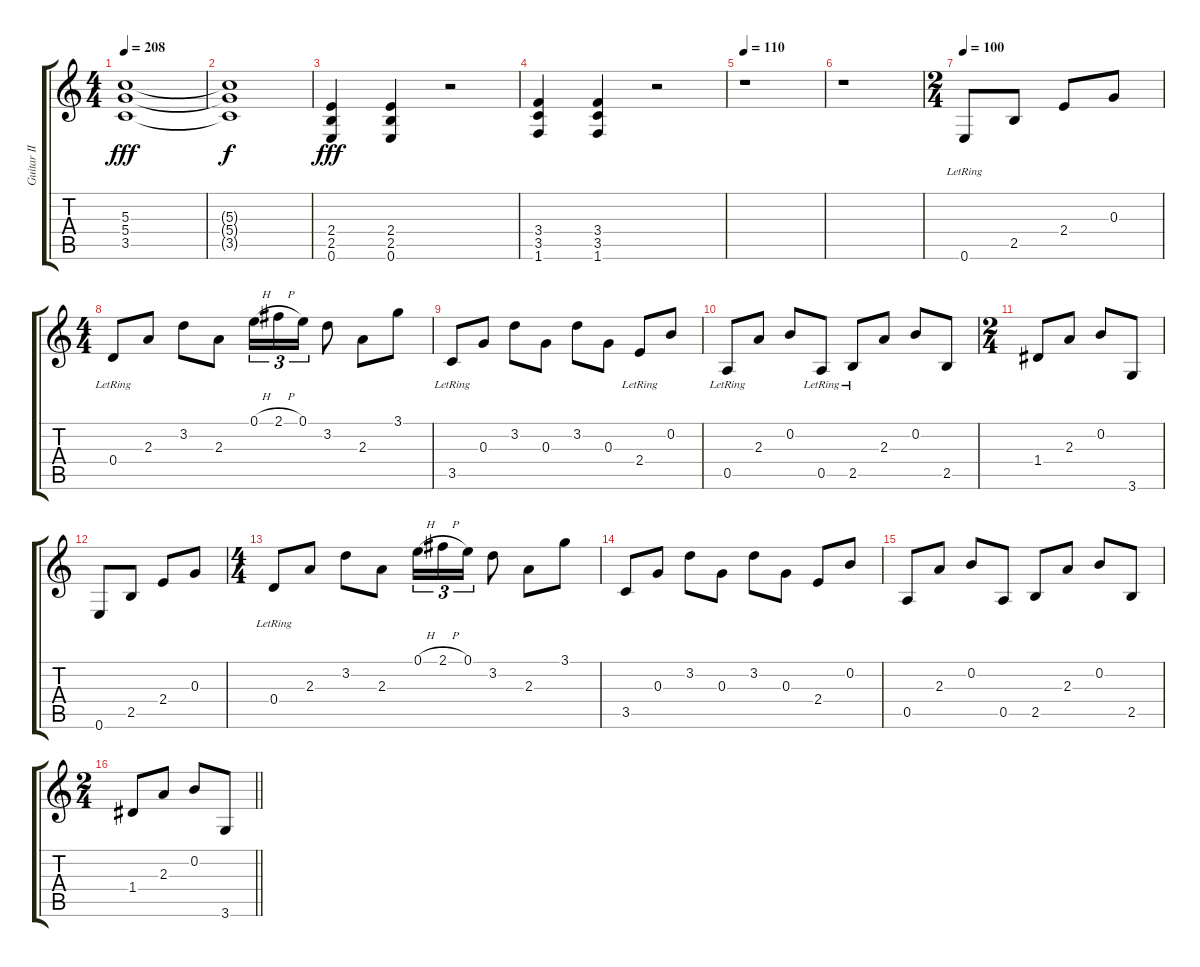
\track ("Guitar II" "Guitar II") {instrument distortionguitar}
\staff {score tabs}
\tuning (E4 B3 G3 D3 A2 E2) {hide}
\ts (4 4)
\tempo 208
\clef g2
\ks c
(5.3 5.4 3.5).1{dy fff} |
(5.3{t} 5.4{t} 3.5{t}).1{dy f} |
(2.4 2.5 0.6).4{dy fff} (2.4 2.5 0.6).4 r.2 |
(3.4 3.5 1.6).4 (3.4 3.5 1.6).4 r.2 |
\tempo 110
r.1 |
r.1 |
\ts (2 4)
\tempo 100
0.6{lr}.8{instrument electricguitarclean} 2.5.8 2.4.8 0.3.8 |
\ts (4 4)
0.4{lr}.8 2.3.8 3.2.8 2.3.8 0.1{h}.16{tu (3 2)} 2.1{h}.16{tu (3 2)} 0.1.16{tu (3 2)} 3.2.8 2.3.8 3.1.8 |
3.5{lr}.8 0.3.8 3.2.8 0.3.8 3.2.8 0.3.8 2.4{lr}.8 0.2.8 |
0.5{lr}.8 2.3.8 0.2.8 0.5{lr}.8 2.5{lr}.8 2.3.8 0.2.8 2.5.8 |
\ts (2 4)
1.4.8 2.3.8 0.2.8 3.6.8 |
0.6.8 2.5.8 2.4.8 0.3.8 |
\ts (4 4)
0.4{lr}.8 2.3.8 3.2.8 2.3.8 0.1{h}.16{tu (3 2)} 2.1{h}.16{tu (3 2)} 0.1.16{tu (3 2)} 3.2.8 2.3.8 3.1.8 |
3.5.8 0.3.8 3.2.8 0.3.8 3.2.8 0.3.8 2.4.8 0.2.8 |
0.5.8 2.3.8 0.2.8 0.5.8 2.5.8 2.3.8 0.2.8 2.5.8 |
\ts (2 4)
\barLineRight lightlight
1.4.8 2.3.8 0.2.8 3.6.8
